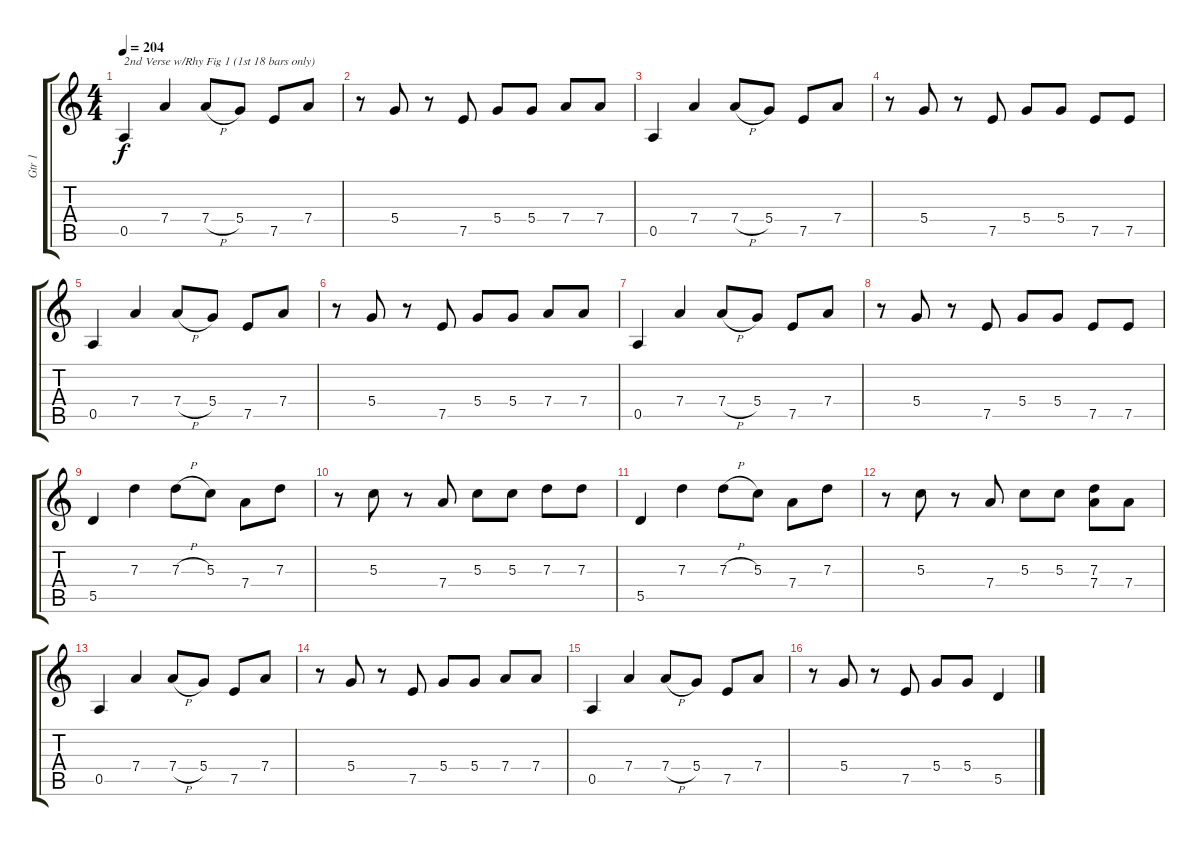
\track ("Gtr 1" "Gtr 1") {instrument electricguitarmuted}
\staff {score tabs}
\tuning (E4 B3 G3 D3 A2 E2) {hide}
\ts (4 4)
\tempo 204
\clef g2
\ks c
0.5.4{txt "2nd Verse w/Rhy Fig 1 (1st 18 bars only)" dy f} 7.4.4 7.4{h}.8 5.4.8 7.5.8 7.4.8 |
r.8 5.4.8 r.8 7.5.8 5.4.8 5.4.8 7.4.8 7.4.8 |
0.5.4 7.4.4 7.4{h}.8 5.4.8 7.5.8 7.4.8 |
r.8 5.4.8 r.8 7.5.8 5.4.8 5.4.8 7.5.8 7.5.8 |
0.5.4 7.4.4 7.4{h}.8 5.4.8 7.5.8 7.4.8 |
r.8 5.4.8 r.8 7.5.8 5.4.8 5.4.8 7.4.8 7.4.8 |
0.5.4 7.4.4 7.4{h}.8 5.4.8 7.5.8 7.4.8 |
r.8 5.4.8 r.8 7.5.8 5.4.8 5.4.8 7.5.8 7.5.8 |
5.5.4 7.3.4 7.3{h}.8 5.3.8 7.4.8 7.3.8 |
r.8 5.3.8 r.8 7.4.8 5.3.8 5.3.8 7.3.8 7.3.8 |
5.5.4 7.3.4 7.3{h}.8 5.3.8 7.4.8 7.3.8 |
r.8 5.3.8 r.8 7.4.8 5.3.8 5.3.8 (7.3 7.4).8 7.4.8 |
0.5.4 7.4.4 7.4{h}.8 5.4.8 7.5.8 7.4.8 |
r.8 5.4.8 r.8 7.5.8 5.4.8 5.4.8 7.4.8 7.4.8 |
0.5.4 7.4.4 7.4{h}.8 5.4.8 7.5.8 7.4.8 |
r.8 5.4.8 r.8 7.5.8 5.4.8 5.4.8 5.5.4
